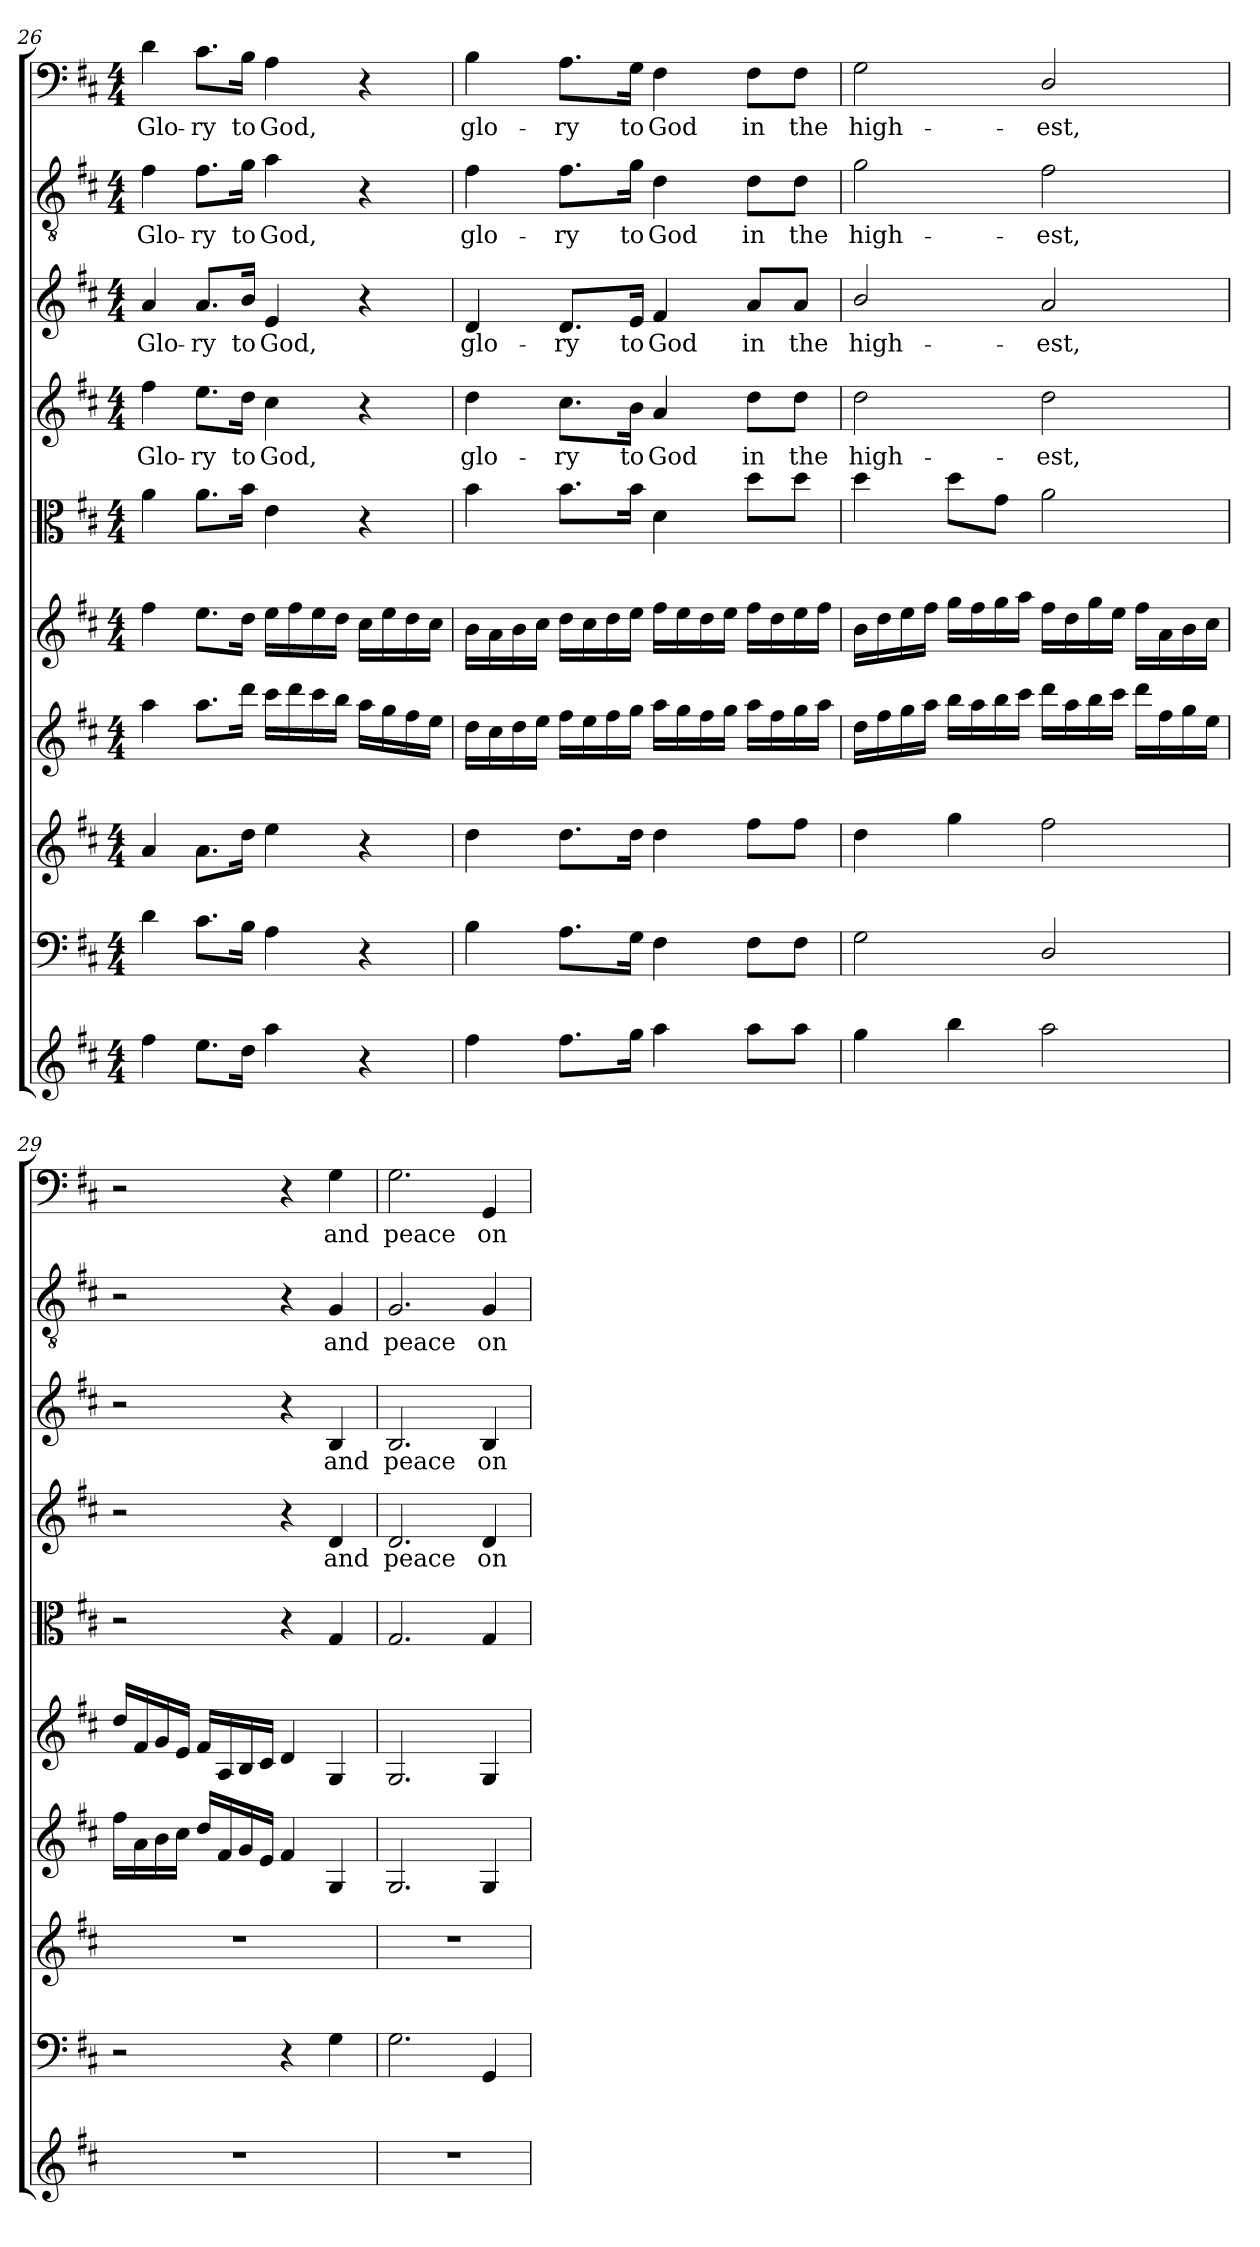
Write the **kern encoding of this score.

**kern	**kern	**kern	**kern	**kern	**kern	**kern	**text	**kern	**text	**kern	**text	**kern	**text
*part10	*part9	*part8	*part7	*part6	*part5	*part4	*part4	*part3	*part3	*part2	*part2	*part1	*part1
*staff10	*staff9	*staff8	*staff7	*staff6	*staff5	*staff4	*staff4	*staff3	*staff3	*staff2	*staff2	*staff1	*staff1
*clefG2	*clefF4	*clefG2	*clefG2	*clefG2	*clefC3	*clefG2	*	*clefG2	*	*clefGv2	*	*clefF4	*
*k[f#c#]	*k[f#c#]	*k[f#c#]	*k[f#c#]	*k[f#c#]	*k[f#c#]	*k[f#c#]	*	*k[f#c#]	*	*k[f#c#]	*	*k[f#c#]	*
*D:	*D:	*D:	*D:	*D:	*D:	*D:	*	*D:	*	*D:	*	*D:	*
*M4/4	*M4/4	*M4/4	*M4/4	*M4/4	*M4/4	*M4/4	*	*M4/4	*	*M4/4	*	*M4/4	*
=26	=26	=26	=26	=26	=26	=26	=26	=26	=26	=26	=26	=26	=26
4ff#\	4d\	4a/	4aa\	4ff#\	4a\	4ff#\	Glo-	4a/	Glo-	4f#\	Glo-	4d\	Glo-
8.ee\L	8.c#\L	8.a\L	8.aa\L	8.ee\L	8.a\L	8.ee\L	-ry	8.a/L	-ry	8.f#\L	-ry	8.c#\L	-ry
16dd\Jk	16B\Jk	16dd\Jk	16ddd\Jk	16dd\Jk	16b\Jk	16dd\Jk	to	16b/Jk	to	16g\Jk	to	16B\Jk	to
4aa\	4A\	4ee\	16ccc#\LL	16ee\LL	4e\	4cc#\	God,	4e/	God,	4a\	God,	4A\	God,
.	.	.	16ddd\	16ff#\	.	.	.	.	.	.	.	.	.
.	.	.	16ccc#\	16ee\	.	.	.	.	.	.	.	.	.
.	.	.	16bb\JJ	16dd\JJ	.	.	.	.	.	.	.	.	.
4r	4r	4r	16aa\LL	16cc#\LL	4r	4r	.	4r	.	4r	.	4r	.
.	.	.	16gg\	16ee\	.	.	.	.	.	.	.	.	.
.	.	.	16ff#\	16dd\	.	.	.	.	.	.	.	.	.
.	.	.	16ee\JJ	16cc#\JJ	.	.	.	.	.	.	.	.	.
=27	=27	=27	=27	=27	=27	=27	=27	=27	=27	=27	=27	=27	=27
4ff#\	4B\	4dd\	16dd\LL	16b\LL	4b\	4dd\	glo-	4d/	glo-	4f#\	glo-	4B\	glo-
.	.	.	16cc#\	16a\	.	.	.	.	.	.	.	.	.
.	.	.	16dd\	16b\	.	.	.	.	.	.	.	.	.
.	.	.	16ee\JJ	16cc#\JJ	.	.	.	.	.	.	.	.	.
8.ff#\L	8.A\L	8.dd\L	16ff#\LL	16dd\LL	8.b\L	8.cc#\L	-ry	8.d/L	-ry	8.f#\L	-ry	8.A\L	-ry
.	.	.	16ee\	16cc#\	.	.	.	.	.	.	.	.	.
.	.	.	16ff#\	16dd\	.	.	.	.	.	.	.	.	.
16gg\Jk	16G\Jk	16dd\Jk	16gg\JJ	16ee\JJ	16b\Jk	16b\Jk	to	16e/Jk	to	16g\Jk	to	16G\Jk	to
4aa\	4F#\	4dd\	16aa\LL	16ff#\LL	4d\	4a/	God	4f#/	God	4d\	God	4F#\	God
.	.	.	16gg\	16ee\	.	.	.	.	.	.	.	.	.
.	.	.	16ff#\	16dd\	.	.	.	.	.	.	.	.	.
.	.	.	16gg\JJ	16ee\JJ	.	.	.	.	.	.	.	.	.
8aa\L	8F#\L	8ff#\L	16aa\LL	16ff#\LL	8dd\L	8dd\L	in	8a/L	in	8d\L	in	8F#\L	in
.	.	.	16ff#\	16dd\	.	.	.	.	.	.	.	.	.
8aa\J	8F#\J	8ff#\J	16gg\	16ee\	8dd\J	8dd\J	the	8a/J	the	8d\J	the	8F#\J	the
.	.	.	16aa\JJ	16ff#\JJ	.	.	.	.	.	.	.	.	.
=28	=28	=28	=28	=28	=28	=28	=28	=28	=28	=28	=28	=28	=28
4gg\	2G\	4dd\	16dd\LL	16b\LL	4dd\	2dd\	high-	2b/	high-	2g\	high-	2G\	high-
.	.	.	16ff#\	16dd\	.	.	.	.	.	.	.	.	.
.	.	.	16gg\	16ee\	.	.	.	.	.	.	.	.	.
.	.	.	16aa\JJ	16ff#\JJ	.	.	.	.	.	.	.	.	.
4bb\	.	4gg\	16bb\LL	16gg\LL	8dd\L	.	.	.	.	.	.	.	.
.	.	.	16aa\	16ff#\	.	.	.	.	.	.	.	.	.
.	.	.	16bb\	16gg\	8g\J	.	.	.	.	.	.	.	.
.	.	.	16ccc#\JJ	16aa\JJ	.	.	.	.	.	.	.	.	.
2aa\	2D/	2ff#\	16ddd\LL	16ff#\LL	2a\	2dd\	-est,	2a/	-est,	2f#\	-est,	2D/	-est,
.	.	.	16aa\	16dd\	.	.	.	.	.	.	.	.	.
.	.	.	16bb\	16gg\	.	.	.	.	.	.	.	.	.
.	.	.	16ccc#\JJ	16ee\JJ	.	.	.	.	.	.	.	.	.
.	.	.	16ddd\LL	16ff#\LL	.	.	.	.	.	.	.	.	.
.	.	.	16ff#\	16a\	.	.	.	.	.	.	.	.	.
.	.	.	16gg\	16b\	.	.	.	.	.	.	.	.	.
.	.	.	16ee\JJ	16cc#\JJ	.	.	.	.	.	.	.	.	.
=29	=29	=29	=29	=29	=29	=29	=29	=29	=29	=29	=29	=29	=29
1r	2r	1r	16ff#\LL	16dd/LL	2r	2r	.	2r	.	2r	.	2r	.
.	.	.	16a\	16f#/	.	.	.	.	.	.	.	.	.
.	.	.	16b\	16g/	.	.	.	.	.	.	.	.	.
.	.	.	16cc#\JJ	16e/JJ	.	.	.	.	.	.	.	.	.
.	.	.	16dd/LL	16f#/LL	.	.	.	.	.	.	.	.	.
.	.	.	16f#/	16A/	.	.	.	.	.	.	.	.	.
.	.	.	16g/	16B/	.	.	.	.	.	.	.	.	.
.	.	.	16e/JJ	16c#/JJ	.	.	.	.	.	.	.	.	.
.	4r	.	4f#/	4d/	4r	4r	.	4r	.	4r	.	4r	.
.	4G\	.	4G/	4G/	4G/	4d/	and	4B/	and	4G/	and	4G\	and
=30	=30	=30	=30	=30	=30	=30	=30	=30	=30	=30	=30	=30	=30
1r	2.G\	1r	2.G/	2.G/	2.G/	2.d/	peace	2.B/	peace	2.G/	peace	2.G\	peace
.	4GG/	.	4G/	4G/	4G/	4d/	on	4B/	on	4G/	on	4GG/	on
=	=	=	=	=	=	=	=	=	=	=	=	=	=
*-	*-	*-	*-	*-	*-	*-	*-	*-	*-	*-	*-	*-	*-
